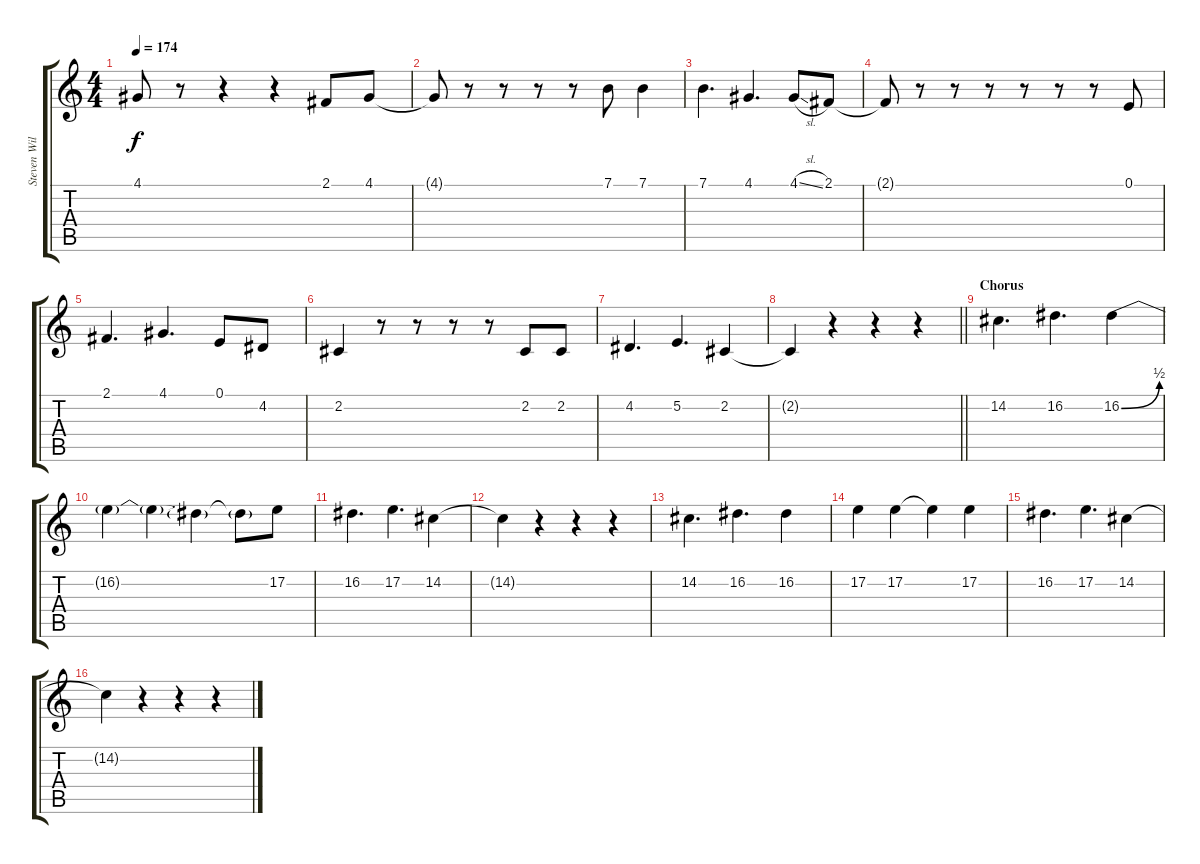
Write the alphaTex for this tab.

\track ("Steven Wilson (Vocals)" "Steven Wil") {instrument altosax}
\staff {score tabs}
\tuning (E4 B3 G3 D3 A2 E2) {hide}
\ts (4 4)
\tempo 174
\clef g2
\ks c
4.1{t}.8{dy f} r.8 r.4 r.4 2.1.8 4.1.8 |
4.1{t}.8 r.8 r.8 r.8 r.8 7.1.8 7.1.4 |
7.1.4{d} 4.1.4{d} 4.1{sl}.8 2.1.8 |
2.1{t}.8 r.8 r.8 r.8 r.8 r.8 r.8 0.1.8 |
2.1.4{d} 4.1.4{d} 0.1.8 4.2.8 |
2.2.4 r.8 r.8 r.8 r.8 2.2.8 2.2.8 |
4.2.4{d} 5.2.4{d} 2.2.4 |
\barLineRight lightlight
2.2{t}.4 r.4 r.4 r.4 |
\section ("" "Chorus")
14.2.4{d} 16.2.4{d} 16.2{be (bend 0 0 60 2)}.4 |
16.2{t}.4 16.2{t}.4 16.2{t}.4 16.2{t}.8 17.2.8 |
16.2.4{d} 17.2.4{d} 14.2.4 |
14.2{t}.4 r.4 r.4 r.4 |
14.2.4{d} 16.2.4{d} 16.2.4 |
17.2.4 17.2.4 17.2{t}.4 17.2.4 |
16.2.4{d} 17.2.4{d} 14.2.4 |
14.2{t}.4 r.4 r.4 r.4
